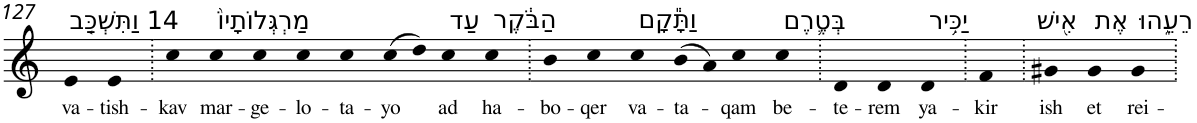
**kern	**text
*part1	*part1
*staff1	*staff1
*I"Piano	*
*I'Pno	*
!!LO:PB:g=z
*clefG2	*
*k[]	*
=127	=127
!LO:TX:a:t=14 וַתִּשְׁכַּ֤ב	!
!	!LO:LY:b
4e	va-
!	!LO:LY:b
4e	-tish-
=128.	=128.
!	!LO:LY:b
4cc	-kav
!LO:TX:a:t=מַרְגְּלוֹתָיוֹ֙	!
!	!LO:LY:b
4cc	mar-
!	!LO:LY:b
4cc	-ge-
!	!LO:LY:b
4cc	-lo-
!	!LO:LY:b
4cc	-ta-
!	!LO:LY:b
(>8cc	-yo
8dd)	.
!LO:TX:a:t=עַד	!
!	!LO:LY:b
4cc	ad
!LO:TX:a:t=הַבֹּ֔קֶר	!
!	!LO:LY:b
4cc	ha-
=129.	=129.
!	!LO:LY:b
4b	-bo-
!	!LO:LY:b
4cc	-qer
!LO:TX:a:t=וַתָּ֕קָם	!
!	!LO:LY:b
4cc	va-
!	!LO:LY:b
(>8b	-ta-
8a)	.
!	!LO:LY:b
4cc	-qam
!LO:TX:a:t=בְּטֶ֛רֶם	!
!	!LO:LY:b
4cc	be-
=130.	=130.
!	!LO:LY:b
4d	-te-
!	!LO:LY:b
4d	-rem
!LO:TX:a:t=יַכִּ֥יר	!
!	!LO:LY:b
4d	ya-
=131.	=131.
!	!LO:LY:b
4f	-kir
=132.	=132.
!LO:TX:a:t=אִ֖ישׁ	!
!	!LO:LY:b
4g#X	ish
!LO:TX:a:t=אֶת	!
!	!LO:LY:b
4g#	et
!LO:TX:a:t=רֵעֵ֑הוּ	!
!	!LO:LY:b
4g#	rei-
=.	=.
*-	*-
